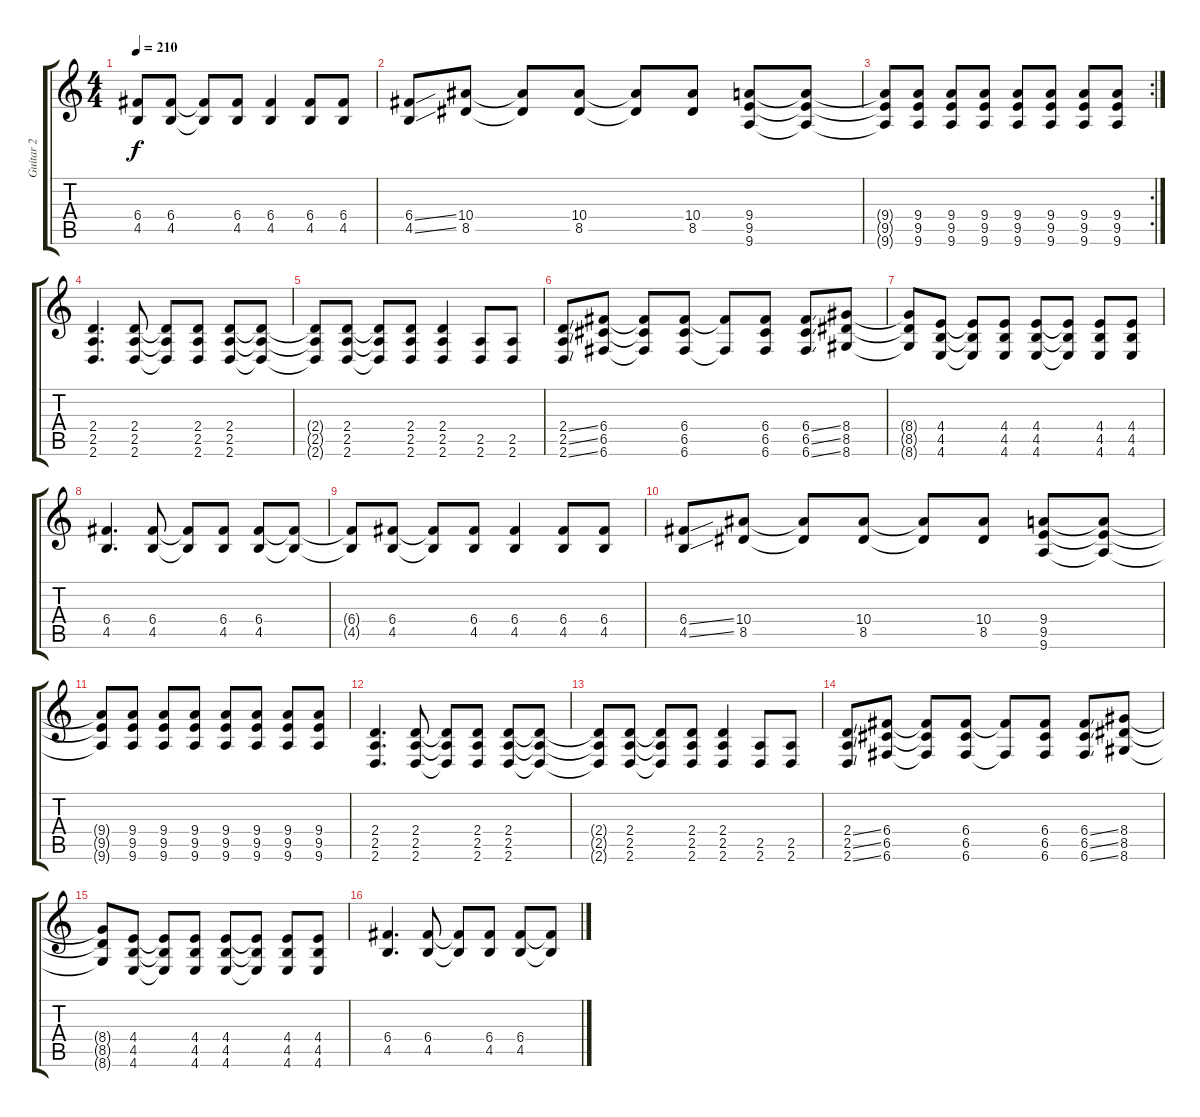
\track ("Guitar 2" "Guitar 2") {instrument overdrivenguitar}
\staff {score tabs}
\tuning (E4 C4 G3 C3 G2 C2) {hide}
\ts (4 4)
\tempo 210
\clef g2
\ks c
(6.4{t} 4.5{t}).8{dy f} (6.4 4.5).8 (6.4{t} 4.5{t}).8 (6.4 4.5).8 (6.4 4.5).4 (6.4 4.5).8 (6.4 4.5).8 |
(6.4{ss} 4.5{ss}).8 (10.4 8.5).8 (10.4{t} 8.5{t}).8 (10.4 8.5).8 (10.4{t} 8.5{t}).8 (10.4 8.5).8 (9.4 9.5 9.6).8 (9.4{t} 9.5{t} 9.6{t}).8 |
\rc 2
(9.4{t} 9.5{t} 9.6{t}).8 (9.4 9.5 9.6).8 (9.4 9.5 9.6).8 (9.4 9.5 9.6).8 (9.4 9.5 9.6).8 (9.4 9.5 9.6).8 (9.4 9.5 9.6).8 (9.4 9.5 9.6).8 |
(2.4 2.5 2.6).4{d} (2.4 2.5 2.6).8 (2.4{t} 2.5{t} 2.6{t}).8 (2.4 2.5 2.6).8 (2.4 2.5 2.6).8 (2.4{t} 2.5{t} 2.6{t}).8 |
(2.4{t} 2.5{t} 2.6{t}).8 (2.4 2.5 2.6).8 (2.4{t} 2.5{t} 2.6{t}).8 (2.4 2.5 2.6).8 (2.4 2.5 2.6).4 (2.5 2.6).8 (2.5 2.6).8 |
(2.4{ss} 2.5{ss} 2.6{ss}).8 (6.4 6.5 6.6).8 (6.4{t} 6.5{t} 6.6{t}).8 (6.4 6.5 6.6).8 (6.4{t} 6.6{t}).8 (6.4 6.5 6.6).8 (6.4{ss} 6.5{ss} 6.6{ss}).8 (8.4 8.5 8.6).8 |
(8.4{t} 8.5{t} 8.6{t}).8 (4.4 4.5 4.6).8 (4.4{t} 4.5{t} 4.6{t}).8 (4.4 4.5 4.6).8 (4.4 4.5 4.6).8 (4.4{t} 4.5{t} 4.6{t}).8 (4.4 4.5 4.6).8 (4.4 4.5 4.6).8 |
(6.4 4.5).4{d} (6.4 4.5).8 (6.4{t} 4.5{t}).8 (6.4 4.5).8 (6.4 4.5).8 (6.4{t} 4.5{t}).8 |
(6.4{t} 4.5{t}).8 (6.4 4.5).8 (6.4{t} 4.5{t}).8 (6.4 4.5).8 (6.4 4.5).4 (6.4 4.5).8 (6.4 4.5).8 |
(6.4{ss} 4.5{ss}).8 (10.4 8.5).8 (10.4{t} 8.5{t}).8 (10.4 8.5).8 (10.4{t} 8.5{t}).8 (10.4 8.5).8 (9.4 9.5 9.6).8 (9.4{t} 9.5{t} 9.6{t}).8 |
(9.4{t} 9.5{t} 9.6{t}).8 (9.4 9.5 9.6).8 (9.4 9.5 9.6).8 (9.4 9.5 9.6).8 (9.4 9.5 9.6).8 (9.4 9.5 9.6).8 (9.4 9.5 9.6).8 (9.4 9.5 9.6).8 |
(2.4 2.5 2.6).4{d} (2.4 2.5 2.6).8 (2.4{t} 2.5{t} 2.6{t}).8 (2.4 2.5 2.6).8 (2.4 2.5 2.6).8 (2.4{t} 2.5{t} 2.6{t}).8 |
(2.4{t} 2.5{t} 2.6{t}).8 (2.4 2.5 2.6).8 (2.4{t} 2.5{t} 2.6{t}).8 (2.4 2.5 2.6).8 (2.4 2.5 2.6).4 (2.5 2.6).8 (2.5 2.6).8 |
(2.4{ss} 2.5{ss} 2.6{ss}).8 (6.4 6.5 6.6).8 (6.4{t} 6.5{t} 6.6{t}).8 (6.4 6.5 6.6).8 (6.4{t} 6.6{t}).8 (6.4 6.5 6.6).8 (6.4{ss} 6.5{ss} 6.6{ss}).8 (8.4 8.5 8.6).8 |
(8.4{t} 8.5{t} 8.6{t}).8 (4.4 4.5 4.6).8 (4.4{t} 4.5{t} 4.6{t}).8 (4.4 4.5 4.6).8 (4.4 4.5 4.6).8 (4.4{t} 4.5{t} 4.6{t}).8 (4.4 4.5 4.6).8 (4.4 4.5 4.6).8 |
(6.4 4.5).4{d} (6.4 4.5).8 (6.4{t} 4.5{t}).8 (6.4 4.5).8 (6.4 4.5).8 (6.4{t} 4.5{t}).8
